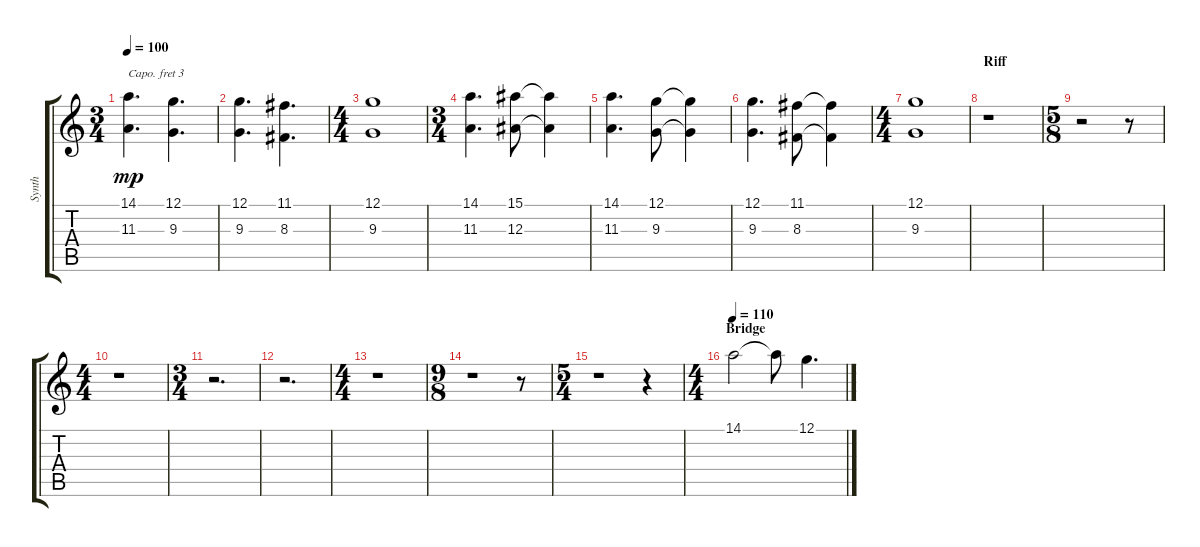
\track ("Synth" "Synth") {instrument lead6voice}
\staff {score tabs}
\capo 3
\tuning (E4 B3 G3 D3 A2 E2) {hide}
\ts (3 4)
\tempo 100
\clef g2
\ks c
(14.1 11.3).4{d dy mp} (12.1 9.3).4{d} |
(12.1 9.3).4{d} (11.1 8.3).4{d} |
\ts (4 4)
(12.1 9.3).1 |
\ts (3 4)
(14.1 11.3).4{d} (15.1 12.3).8 (15.1{t} 12.3{t}).4 |
(14.1 11.3).4{d} (12.1 9.3).8 (12.1{t} 9.3{t}).4 |
(12.1 9.3).4{d} (11.1 8.3).8 (11.1{t} 8.3{t}).4 |
\ts (4 4)
(12.1 9.3).1 |
\section ("" "Riff")
r.1 |
\ts (5 8)
r.2 r.8 |
\ts (4 4)
r.1 |
\ts (3 4)
r.2{d} |
r.2{d} |
\ts (4 4)
r.1 |
\ts (9 8)
r.1 r.8 |
\ts (5 4)
r.1 r.4 |
\ts (4 4)
\section ("" "Bridge")
\tempo 110
14.1.2 14.1{t}.8 12.1.4{d}
